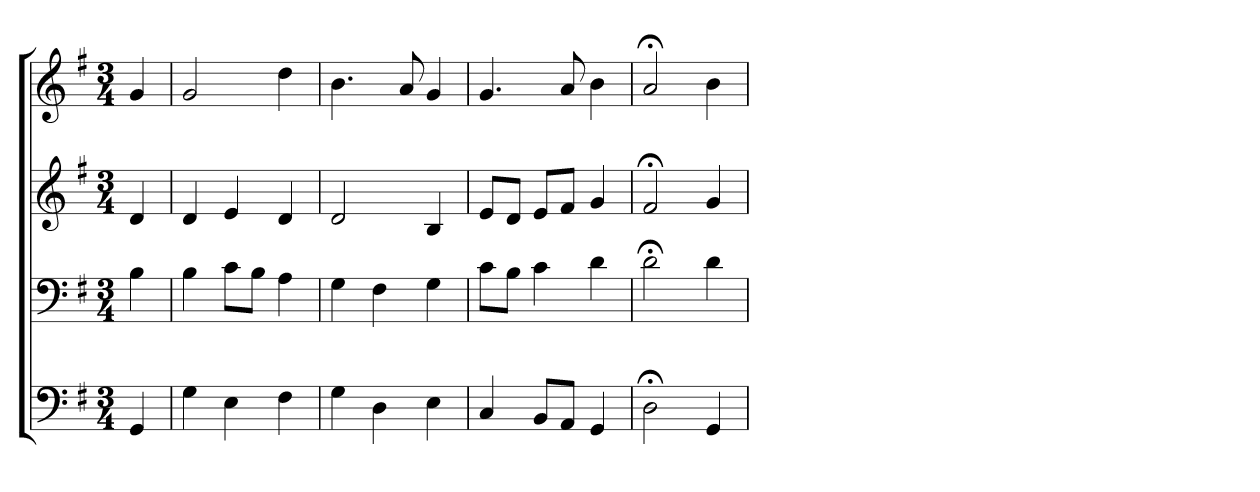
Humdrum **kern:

**kern	**kern	**kern	**kern
*part4	*part3	*part2	*part1
*staff4	*staff3	*staff2	*staff1
*clefF4	*clefF4	*clefG2	*clefG2
*k[f#]	*k[f#]	*k[f#]	*k[f#]
*M3/4	*M3/4	*M3/4	*M3/4
=	=	=	=
4GG	4B	4d	4g
=	=	=	=
4G	4B	4d	2g
4E	8c\L	4e	.
.	8B\J	.	.
4F#	4A	4d	4dd
=	=	=	=
4G	4G	2d	4.b
4D	4F#	.	.
.	.	.	8a
4E	4G	4B	4g
=	=	=	=
4C	8c\L	8e/L	4.g
.	8B\J	8d/J	.
8BB/L	4c	8e/L	.
8AA/J	.	8f#/J	8a
4GG	4d	4g	4b
=	=	=	=
2D;<	2d;<	2f#;<	2a;<
4GG	4d	4g	4b
=	=	=	=
*-	*-	*-	*-
